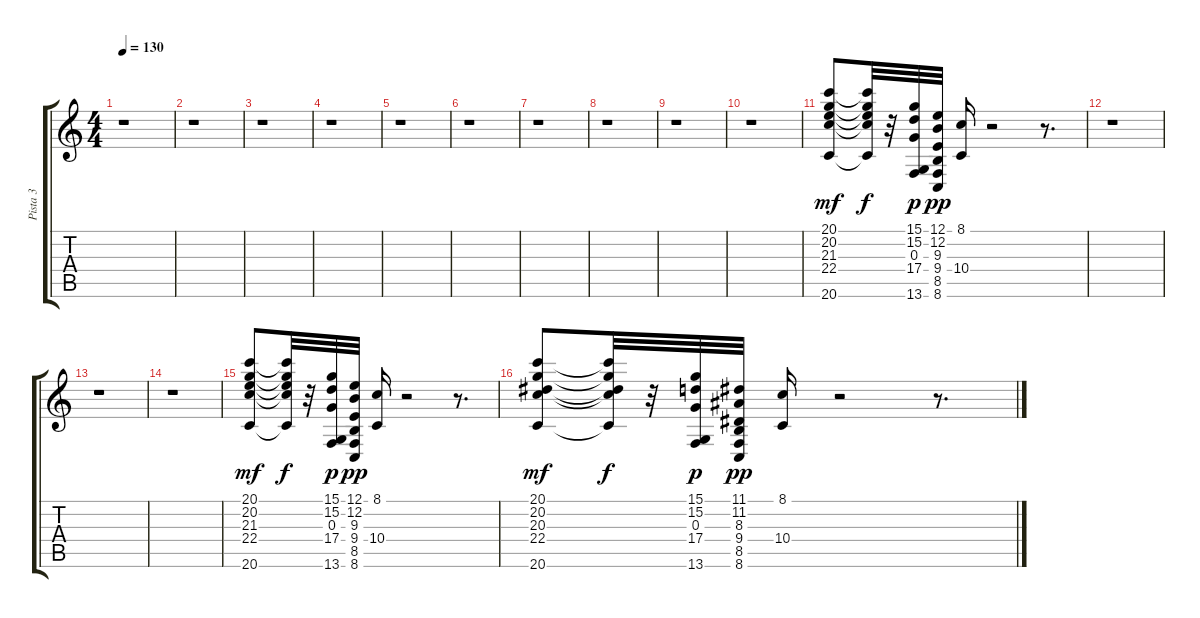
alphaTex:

\track ("Pista 3" "Pista 3") {instrument brasssection}
\staff {score tabs}
\tuning (E4 B3 G3 D3 A2 E2) {hide}
\ts (4 4)
\tempo 130
\clef g2
\ks c
r.1{dy pp} |
r.1 |
r.1 |
r.1 |
r.1 |
r.1 |
r.1 |
r.1 |
r.1 |
r.1 |
(20.1 20.2 21.3 22.4 20.6).8{dy mf} (20.1{t} 20.2{t} 21.3{t} 22.4{t} 20.6{t}).32{dy f} r.32 (15.1 15.2 0.3 17.4 13.6).32{dy p} (12.1 12.2 9.3 9.4 8.5 8.6).32{dy pp} (8.1 10.4).16 r.2 r.8{d} |
r.1 |
r.1 |
r.1 |
(20.1 20.2 21.3 22.4 20.6).8{dy mf} (20.1{t} 20.2{t} 21.3{t} 22.4{t} 20.6{t}).32{dy f} r.32 (15.1 15.2 0.3 17.4 13.6).32{dy p} (12.1 12.2 9.3 9.4 8.5 8.6).32{dy pp} (8.1 10.4).16 r.2 r.8{d} |
(20.1 20.2 20.3 22.4 20.6).8{dy mf} (20.1{t} 20.2{t} 20.3{t} 22.4{t} 20.6{t}).32{dy f} r.32 (15.1 15.2 0.3 17.4 13.6).32{dy p} (11.1 11.2 8.3 9.4 8.5 8.6).32{dy pp} (8.1 10.4).16 r.2 r.8{d}
